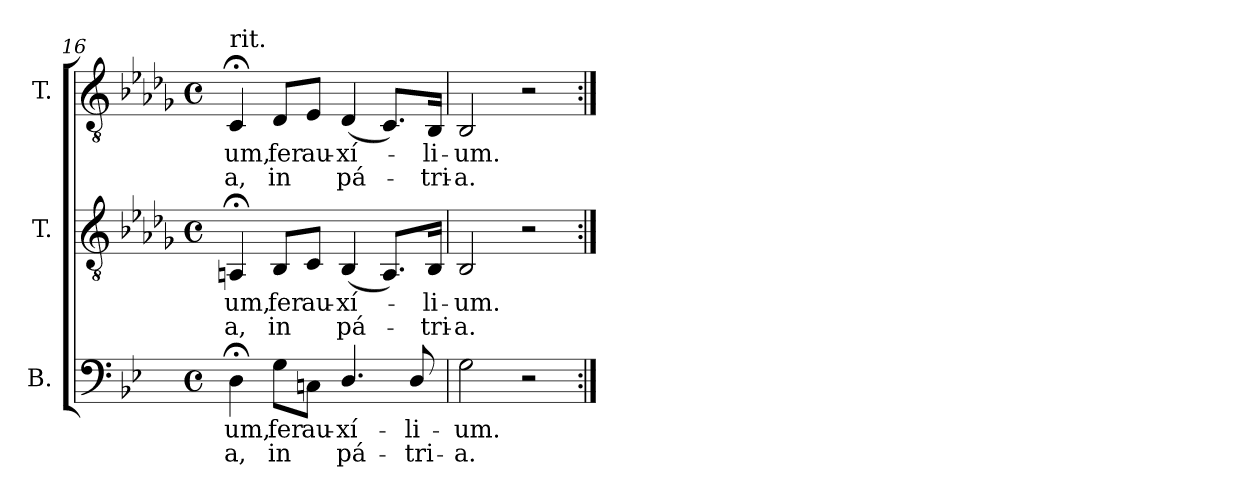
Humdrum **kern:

**kern	**text	**text	**kern	**text	**text	**kern	**text	**text
*part3	*part3	*part3	*part2	*part2	*part2	*part1	*part1	*part1
*staff3	*staff3	*staff3	*staff2	*staff2	*staff2	*staff1	*staff1	*staff1
*I"B.	*	*	*I"T.	*	*	*I"T.	*	*
*clefF4	*	*	*clefGv2	*	*	*clefGv2	*	*
*	*	*	*ITrd2c3	*	*	*ITrd2c3	*	*
*k[b-e-]	*	*	*k[b-e-]	*	*	*k[b-e-]	*	*
*g:	*	*	*g:	*	*	*g:	*	*
*M4/4	*	*	*M4/4	*	*	*M4/4	*	*
*met(c)	*	*	*met(c)	*	*	*met(c)	*	*
=16	=16	=16	=16	=16	=16	=16	=16	=16
!	!LO:LY:b:color=#000000	!LO:LY:b:color=#000000	!	!	!	!	!	!
!	!	!	!	!LO:LY:b:color=#000000	!LO:LY:b:color=#000000	!	!	!
!	!	!	!	!	!	!LO:TX:t=rit.	!	!
!	!	!	!	!	!	!	!LO:LY:b:color=#000000	!LO:LY:b:color=#000000
4D;i\	-um,	-a,	4FF#X;i/	-um,	-a,	4AA;i/	-um,	-a,
!	!LO:LY:b:color=#000000	!LO:LY:b:color=#000000	!	!	!	!	!	!
!	!	!	!	!LO:LY:b:color=#000000	!LO:LY:b:color=#000000	!	!	!
!	!	!	!	!	!	!	!LO:LY:b:color=#000000	!LO:LY:b:color=#000000
8Gi\L	fer	in	8GGi/L	fer	in	8BB-i/L	fer	in
!	!LO:LY:b:color=#000000	!	!	!	!	!	!	!
!	!	!	!	!LO:LY:b:color=#000000	!	!	!	!
!	!	!	!	!	!	!	!LO:LY:b:color=#000000	!
8Cni\J	au-	.	8AAi/J	au-	.	8Ci/J	au-	.
!	!LO:LY:b:color=#000000	!LO:LY:b:color=#000000	!	!	!	!	!	!
!	!	!	!	!LO:LY:b:color=#000000	!LO:LY:b:color=#000000	!	!	!
!	!	!	!	!	!	!	!LO:LY:b:color=#000000	!LO:LY:b:color=#000000
4.Di/	-xí-	pá-	(4GGi/	-xí-	pá-	(4BB-i/	-xí-	pá-
.	.	.	8.FF#i/L)	.	.	8.AAi/L)	.	.
!	!LO:LY:b:color=#000000	!LO:LY:b:color=#000000	!	!	!	!	!	!
8Di/	-li-	-tri-	.	.	.	.	.	.
!	!	!	!	!LO:LY:b:color=#000000	!LO:LY:b:color=#000000	!	!	!
!	!	!	!	!	!	!	!LO:LY:b:color=#000000	!LO:LY:b:color=#000000
.	.	.	16GGi/Jk	-li-	-tri-	16GGi/Jk	-li-	-tri-
=17	=17	=17	=17	=17	=17	=17	=17	=17
!	!LO:LY:b:color=#000000	!LO:LY:b:color=#000000	!	!	!	!	!	!
!	!	!	!	!LO:LY:b:color=#000000	!LO:LY:b:color=#000000	!	!	!
!	!	!	!	!	!	!	!LO:LY:b:color=#000000	!LO:LY:b:color=#000000
2Gi\	-um.	-a.	2GGi/	-um.	-a.	2GGi/	-um.	-a.
2r	.	.	2r	.	.	2r	.	.
=:|!	=:|!	=:|!	=:|!	=:|!	=:|!	=:|!	=:|!	=:|!
*-	*-	*-	*-	*-	*-	*-	*-	*-
